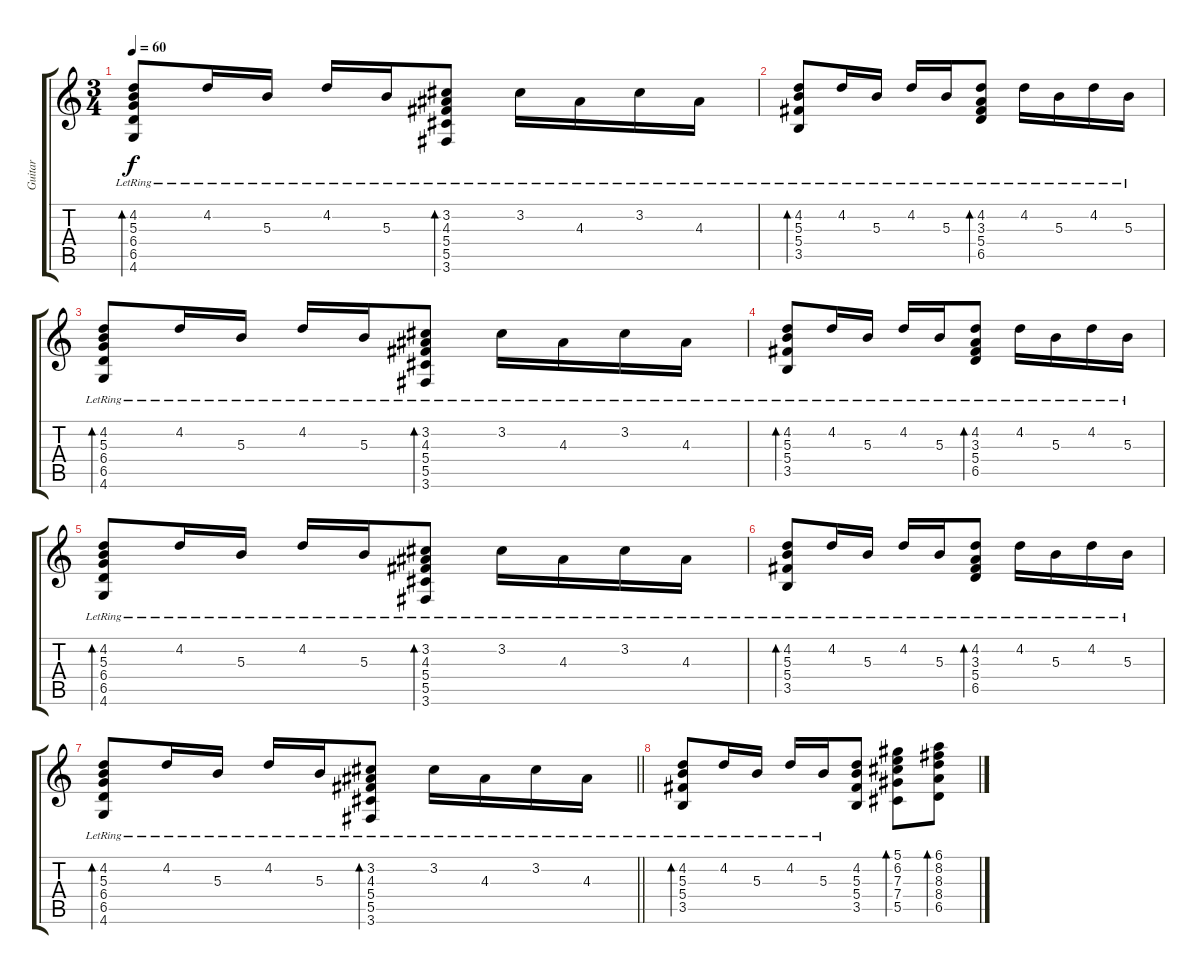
\track ("Guitar" "Guitar") {instrument acousticguitarsteel}
\staff {score tabs}
\tuning (Eb4 Bb3 Gb3 Db3 Ab2 Eb2) {hide}
\ts (3 4)
\section ("" "")
\tempo 60
\clef g2
\ks c
(4.2{lr} 5.3{lr} 6.4{lr} 6.5{lr} 4.6{lr}).8{bd 60 dy f} 4.2{lr}.16 5.3{lr}.16 4.2{lr}.16 5.3{lr}.16 (3.2{lr} 4.3{lr} 5.4{lr} 5.5{lr} 3.6{lr}).8{bd 60} 3.2{lr}.16 4.3{lr}.16 3.2{lr}.16 4.3{lr}.16 |
(4.2{lr} 5.3{lr} 5.4{lr} 3.5{lr}).8{bd 60} 4.2{lr}.16 5.3{lr}.16 4.2{lr}.16 5.3{lr}.16 (4.2{lr} 3.3{lr} 5.4{lr} 6.5{lr}).8{bd 60} 4.2{lr}.16 5.3{lr}.16 4.2{lr}.16 5.3{lr}.16 |
(4.2{lr} 5.3{lr} 6.4{lr} 6.5{lr} 4.6{lr}).8{bd 60} 4.2{lr}.16 5.3{lr}.16 4.2{lr}.16 5.3{lr}.16 (3.2{lr} 4.3{lr} 5.4{lr} 5.5{lr} 3.6{lr}).8{bd 60} 3.2{lr}.16 4.3{lr}.16 3.2{lr}.16 4.3{lr}.16 |
(4.2{lr} 5.3{lr} 5.4{lr} 3.5{lr}).8{bd 60} 4.2{lr}.16 5.3{lr}.16 4.2{lr}.16 5.3{lr}.16 (4.2{lr} 3.3{lr} 5.4{lr} 6.5{lr}).8{bd 60} 4.2{lr}.16 5.3{lr}.16 4.2{lr}.16 5.3{lr}.16 |
(4.2{lr} 5.3{lr} 6.4{lr} 6.5{lr} 4.6{lr}).8{bd 60} 4.2{lr}.16 5.3{lr}.16 4.2{lr}.16 5.3{lr}.16 (3.2{lr} 4.3{lr} 5.4{lr} 5.5{lr} 3.6{lr}).8{bd 60} 3.2{lr}.16 4.3{lr}.16 3.2{lr}.16 4.3{lr}.16 |
(4.2{lr} 5.3{lr} 5.4{lr} 3.5{lr}).8{bd 60} 4.2{lr}.16 5.3{lr}.16 4.2{lr}.16 5.3{lr}.16 (4.2{lr} 3.3{lr} 5.4{lr} 6.5{lr}).8{bd 60} 4.2{lr}.16 5.3{lr}.16 4.2{lr}.16 5.3{lr}.16 |
\barLineRight lightlight
(4.2{lr} 5.3{lr} 6.4{lr} 6.5{lr} 4.6{lr}).8{bd 60} 4.2{lr}.16 5.3{lr}.16 4.2{lr}.16 5.3{lr}.16 (3.2{lr} 4.3{lr} 5.4{lr} 5.5{lr} 3.6{lr}).8{bd 60} 3.2{lr}.16 4.3{lr}.16 3.2{lr}.16 4.3{lr}.16 |
\section ("" "")
(4.2 5.3{lr} 5.4 3.5).8{bd 60} 4.2{lr}.16 5.3{lr}.16 4.2{lr}.16 5.3{lr}.16 (4.2 5.3 5.4 3.5).8 (5.1 6.2 7.3 7.4 5.5).8{bd 60} (6.1 8.2 8.3 8.4 6.5).8{bd 60}
